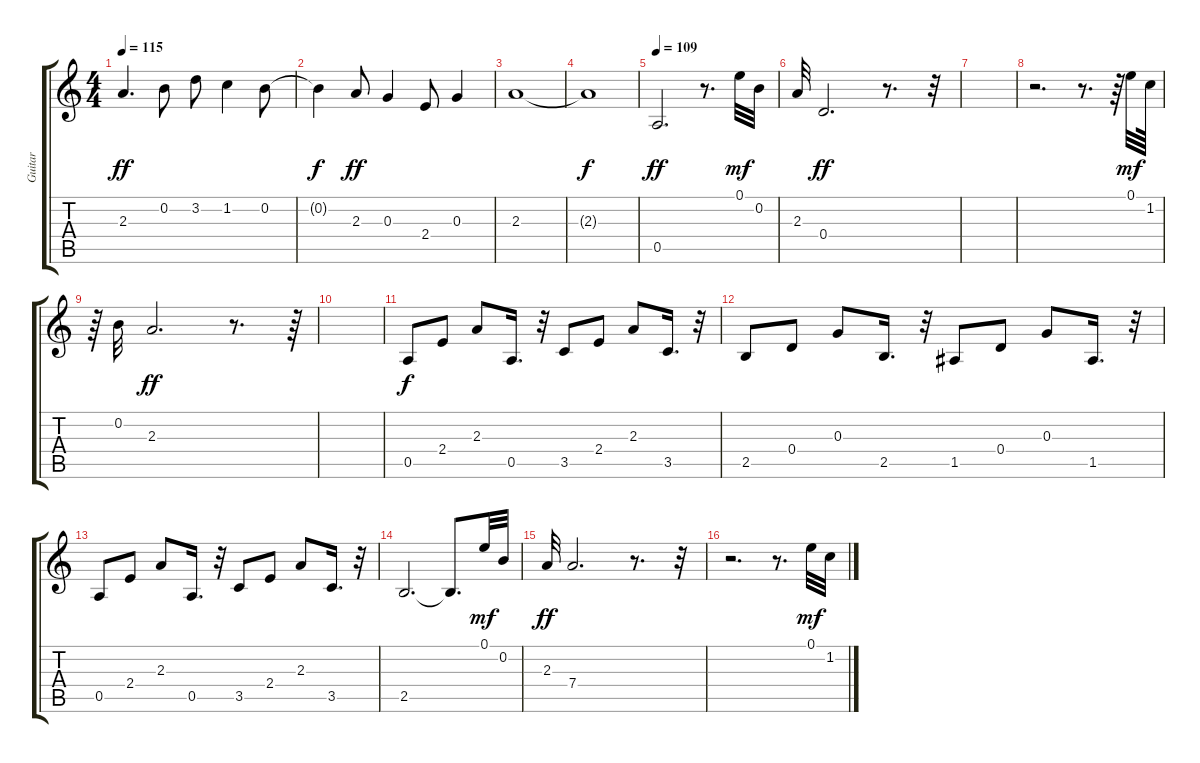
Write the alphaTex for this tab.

\track ("Guitar" "Guitar") {instrument electricguitarclean}
\staff {score tabs}
\tuning (E4 B3 G3 D3 A2 E2) {hide}
\ts (4 4)
\tempo 115
\clef g2
\ks c
2.3.4{d dy ff} 0.2.8 3.2.8 1.2.4 0.2.8 |
0.2{t}.4{dy f} 2.3.8{dy ff} 0.3.4 2.4.8 0.3.4 |
2.3.1{volume 6} |
2.3{t}.1{dy f} |
\tempo 109
0.5.2{d dy ff volume 10 instrument electricguitarjazz} r.8{d} 0.1.32{dy mf} 0.2.32 |
2.3.32 0.4.2{d dy ff} r.8{d} r.32 |
|
r.2{d} r.8{d} r.64 0.1.32{dy mf} 1.2.64 |
r.64 0.2.32 2.3.2{d dy ff} r.8{d} r.64 |
|
0.5.8{dy f volume 11 instrument electricguitarclean} 2.4.8 2.3.8 0.5.16{d} r.32 3.5.8 2.4.8 2.3.8 3.5.16{d} r.32 |
2.5.8 0.4.8 0.3.8 2.5.16{d} r.32 1.5.8 0.4.8 0.3.8 1.5.16{d} r.32 |
0.5.8 2.4.8 2.3.8 0.5.16{d} r.32 3.5.8 2.4.8 2.3.8 3.5.16{d} r.32 |
2.5.2{d} 2.5{t}.8{d} 0.1.32{dy mf volume 10 instrument electricguitarjazz} 0.2.32 |
2.3.32{dy ff} 7.4.2{d} r.8{d} r.32 |
r.2{d} r.8{d} 0.1.32{dy mf} 1.2.32
